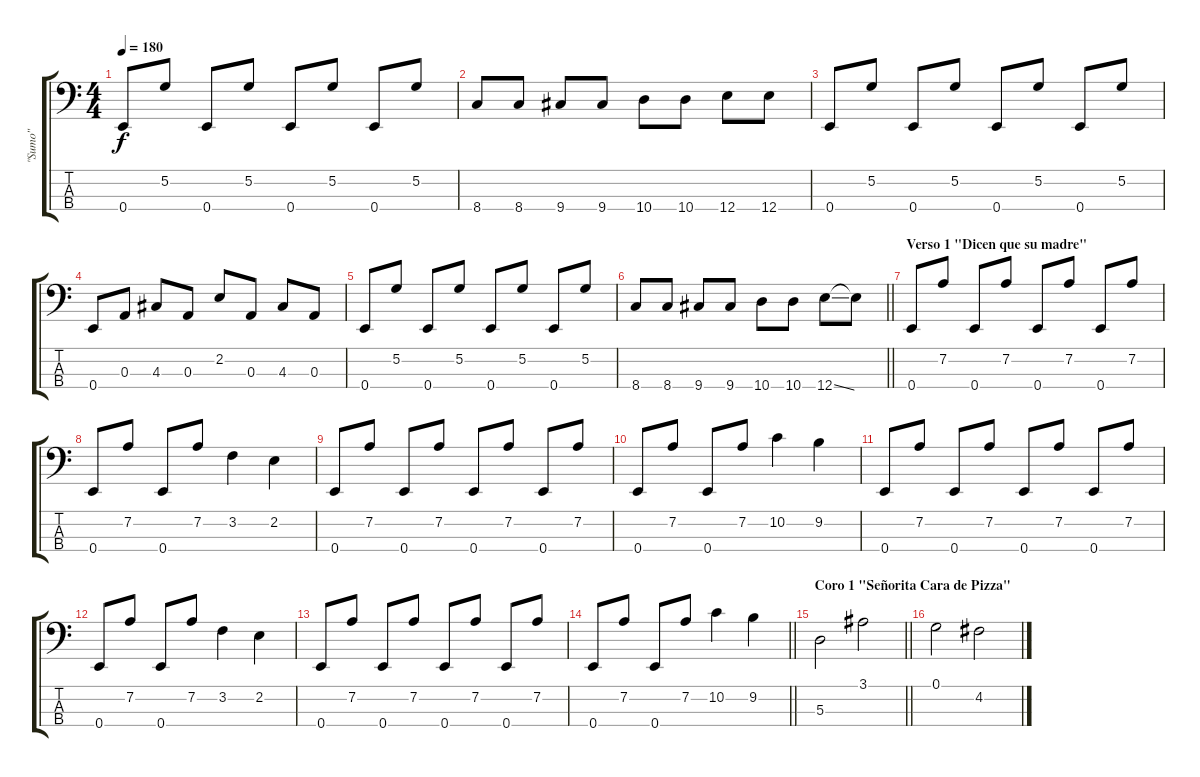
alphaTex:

\track ("\"Sumo\"" "\"Sumo\"") {instrument electricbassfinger}
\staff {score tabs}
\tuning (G2 D2 A1 E1) {hide}
\ts (4 4)
\tempo 180
\clef f4
\ks c
0.4.8{dy f} 5.2.8 0.4.8 5.2.8 0.4.8 5.2.8 0.4.8 5.2.8 |
8.4.8 8.4.8 9.4.8 9.4.8 10.4.8 10.4.8 12.4.8 12.4.8 |
0.4.8 5.2.8 0.4.8 5.2.8 0.4.8 5.2.8 0.4.8 5.2.8 |
0.4.8 0.3.8 4.3.8 0.3.8 2.2.8 0.3.8 4.3.8 0.3.8 |
0.4.8 5.2.8 0.4.8 5.2.8 0.4.8 5.2.8 0.4.8 5.2.8 |
\barLineRight lightlight
8.4.8 8.4.8 9.4.8 9.4.8 10.4.8 10.4.8 12.4{ss}.8 12.4{t}.8 |
\section ("" "Verso 1 \"Dicen que su madre\"")
0.4.8 7.2.8 0.4.8 7.2.8 0.4.8 7.2.8 0.4.8 7.2.8 |
0.4.8 7.2.8 0.4.8 7.2.8 3.2.4 2.2.4 |
0.4.8 7.2.8 0.4.8 7.2.8 0.4.8 7.2.8 0.4.8 7.2.8 |
0.4.8 7.2.8 0.4.8 7.2.8 10.2.4 9.2.4 |
0.4.8 7.2.8 0.4.8 7.2.8 0.4.8 7.2.8 0.4.8 7.2.8 |
0.4.8 7.2.8 0.4.8 7.2.8 3.2.4 2.2.4 |
0.4.8 7.2.8 0.4.8 7.2.8 0.4.8 7.2.8 0.4.8 7.2.8 |
\barLineRight lightlight
0.4.8 7.2.8 0.4.8 7.2.8 10.2.4 9.2.4 |
\section ("" "Coro 1 \"Señorita Cara de Pizza\"")
\barLineRight lightlight
5.3.2 3.1.2 |
0.1.2 4.2.2
